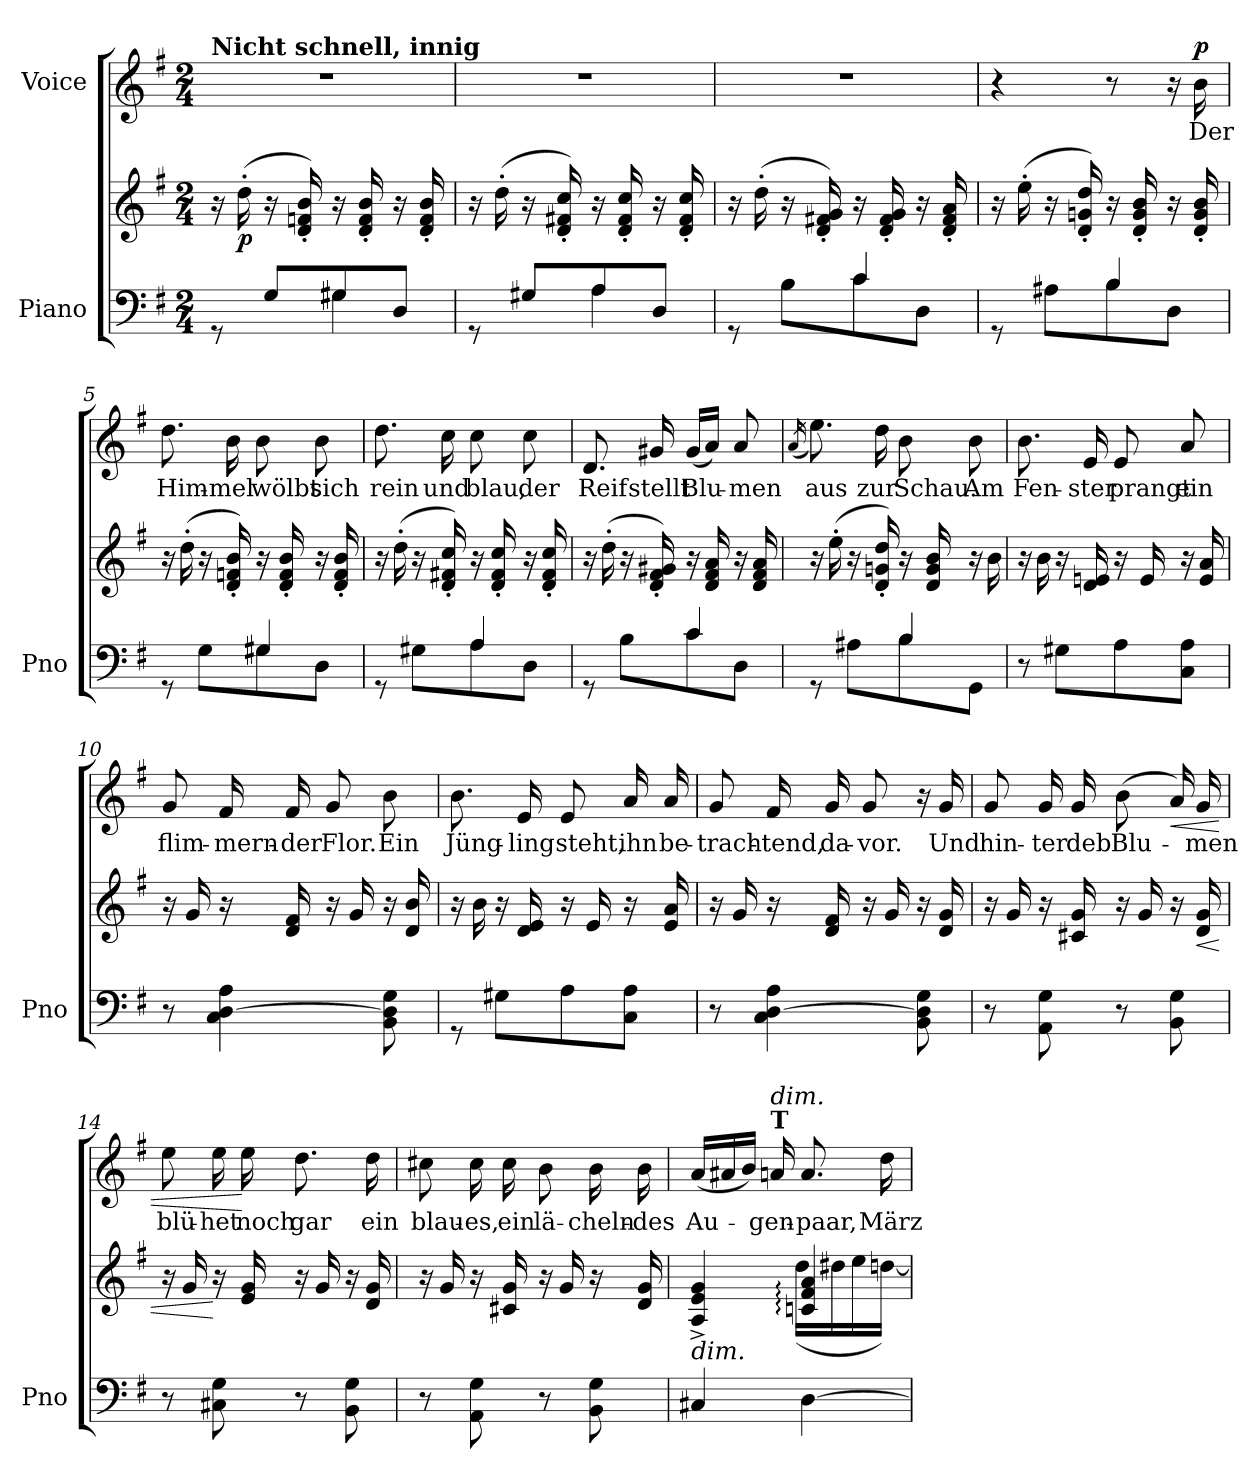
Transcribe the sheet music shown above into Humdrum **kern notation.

**kern	**kern	**dynam	**kern	**text	**dynam
*part2	*part2	*part2	*part1	*part1	*part1
*staff3	*staff2	*staff2/3	*staff1	*staff1	*staff1
*I"Piano	*	*	*I"Voice	*	*
*I'Pno	*	*	*	*	*
*clefF4	*clefG2	*	*clefG2	*	*
*k[f#]	*k[f#]	*	*k[f#]	*	*
*M2/4	*M2/4	*	*M2/4	*	*
=1	=1	=1	=1	=1	=1
*^	*	*	*	*	*
!	!	!	!	!LO:TX:a:B:t=Nicht schnell, innig	!	!
8rGG	4ryy	16r	.	2r	.	.
!	!	!	!LO:DY:b	!	!	!
.	.	(>16dd'\	p	.	.	.
8G/L	.	16r	.	.	.	.
.	.	16d/' 16fn/' 16b/')	.	.	.	.
8G#X/	4G#\	16r	.	.	.	.
.	.	16d/' 16f/' 16b/'	.	.	.	.
8D/J	.	16r	.	.	.	.
.	.	16d/' 16f/' 16b/'	.	.	.	.
=2	=2	=2	=2	=2	=2	=2
8rGG	4ryy	16r	.	2r	.	.
.	.	(>16dd'\	.	.	.	.
8G#X/L	.	16r	.	.	.	.
.	.	16d/' 16f#X/' 16cc/')	.	.	.	.
8A/	4A\	16r	.	.	.	.
.	.	16d/' 16f#/' 16cc/'	.	.	.	.
8D/J	.	16r	.	.	.	.
.	.	16d/' 16f#/' 16cc/'	.	.	.	.
=3	=3	=3	=3	=3	=3	=3
8rGG	4ryy	16r	.	2r	.	.
.	.	(>16dd'\	.	.	.	.
8B\L	.	16r	.	.	.	.
.	.	16d/' 16f#X/' 16g/')	.	.	.	.
8c\	4c/	16r	.	.	.	.
.	.	16d/' 16f#/' 16g/'	.	.	.	.
8D\J	.	16r	.	.	.	.
.	.	16d/' 16f#/' 16a/'	.	.	.	.
!!LO:LB:g=z
=4	=4	=4	=4	=4	=4	=4
8rGG	4ryy	16r	.	4r	.	.
.	.	(>16ee'\	.	.	.	.
8A#X\L	.	16r	.	.	.	.
.	.	16d/' 16gn/' 16dd/')	.	.	.	.
8B\	4B/	16r	.	8r	.	.
.	.	16d/' 16g/' 16b/'	.	.	.	.
8D\J	.	16r	.	16r	.	.
!	!	!	!	!	!LO:LY:b	!LO:DY:a
.	.	16d/' 16g/' 16b/'	.	16b\	Der	p
=5	=5	=5	=5	=5	=5	=5
!	!	!	!	!	!LO:LY:b	!
8rGG	4ryy	16r	.	8.dd\	Him-	.
.	.	(>16dd'\	.	.	.	.
8G\L	.	16r	.	.	.	.
!	!	!	!	!	!LO:LY:b	!
.	.	16d/' 16fn/' 16b/')	.	16b\	-mel	.
!	!	!	!	!	!LO:LY:b	!
8G#X\	4G#/	16r	.	8b\	wölbt	.
.	.	16d/' 16f/' 16b/'	.	.	.	.
!	!	!	!	!	!LO:LY:b	!
8D\J	.	16r	.	8b\	sich	.
.	.	16d/' 16f/' 16b/'	.	.	.	.
=6	=6	=6	=6	=6	=6	=6
!	!	!	!	!	!LO:LY:b	!
8rGG	4ryy	16r	.	8.dd\	rein	.
.	.	(>16dd'\	.	.	.	.
8G#X\L	.	16r	.	.	.	.
!	!	!	!	!	!LO:LY:b	!
.	.	16d/' 16f#X/' 16cc/')	.	16cc\	und	.
!	!	!	!	!	!LO:LY:b	!
8A\	4A/	16r	.	8cc\	blau,	.
.	.	16d/' 16f#/' 16cc/'	.	.	.	.
!	!	!	!	!	!LO:LY:b	!
8D\J	.	16r	.	8cc\	der	.
.	.	16d/' 16f#/' 16cc/'	.	.	.	.
!!LO:LB:g=z
=7	=7	=7	=7	=7	=7	=7
!	!	!	!	!	!LO:LY:b	!
8rGG	4ryy	16r	.	8.d/	Reif	.
.	.	(>16dd'\	.	.	.	.
8B\L	.	16r	.	.	.	.
!	!	!	!	!	!LO:LY:b	!
.	.	16d/' 16f#/' 16g#X/')	.	16g#X/	stellt	.
!	!	!	!	!	!LO:LY:b	!
8c\	4c/	16r	.	(<16g#/LL	Blu-	.
.	.	16d/ 16f#/ 16a/	.	16a/JJ)	.	.
!	!	!	!	!	!LO:LY:b	!
8D\J	.	16r	.	8a/	-men	.
.	.	16d/ 16f#/ 16a/	.	.	.	.
=8	=8	=8	=8	=8	=8	=8
.	.	.	.	(>16qa/	.	.
!	!	!	!	!	!LO:LY:b	!
8rGG	4ryy	16r	.	8.ee\)	aus	.
.	.	(>16ee'\	.	.	.	.
8A#X\L	.	16r	.	.	.	.
!	!	!	!	!	!LO:LY:b	!
.	.	16d/' 16gn/' 16dd/')	.	16dd\	zur	.
!	!	!	!	!	!LO:LY:b	!
8B\	4B/	16r	.	8b\	Schau.	.
.	.	16d/ 16g/ 16b/	.	.	.	.
!	!	!	!	!	!LO:LY:b	!
8GG\J	.	16r	.	8b\	Am	.
.	.	16b\	.	.	.	.
*v	*v	*	*	*	*	*
=9	=9	=9	=9	=9	=9
!	!	!	!	!LO:LY:b	!
8r	16r	.	8.b\	Fen-	.
.	16b\	.	.	.	.
8G#X\L	16r	.	.	.	.
!	!	!	!	!LO:LY:b	!
.	16d/ 16en/	.	16e/	-ster	.
!	!	!	!	!LO:LY:b	!
8A\	16r	.	8e/	prangt	.
.	16e/	.	.	.	.
!	!	!	!	!LO:LY:b	!
8C\ 8A\J	16r	.	8a/	ein	.
.	16e/ 16a/	.	.	.	.
!!LO:LB:g=z
=10	=10	=10	=10	=10	=10
!	!	!	!	!LO:LY:b	!
8r	16r	.	8g/	flim-	.
.	16g/	.	.	.	.
!	!	!	!	!LO:LY:b	!
4C\ [4D\ 4A\	16r	.	16f#/	-mern-	.
!	!	!	!	!LO:LY:b	!
.	16d/ 16f#/	.	16f#/	-der	.
!	!	!	!	!LO:LY:b	!
.	16r	.	8g/	Flor.	.
.	16g/	.	.	.	.
!	!	!	!	!LO:LY:b	!
8BB\ 8D\] 8G\	16r	.	8b\	Ein	.
.	16d/ 16b/	.	.	.	.
=11	=11	=11	=11	=11	=11
!	!	!	!	!LO:LY:b	!
8rGG	16r	.	8.b\	Jüng-	.
.	16b\	.	.	.	.
8G#X\L	16r	.	.	.	.
!	!	!	!	!LO:LY:b	!
.	16d/ 16e/	.	16e/	-ling	.
!	!	!	!	!LO:LY:b	!
8A\	16r	.	8e/	steht,	.
.	16e/	.	.	.	.
!	!	!	!	!LO:LY:b	!
8C\ 8A\J	16r	.	16a/	ihn	.
!	!	!	!	!LO:LY:b	!
.	16e/ 16a/	.	16a/	be-	.
=12	=12	=12	=12	=12	=12
!	!	!	!	!LO:LY:b	!
8r	16r	.	8g/	-trach-	.
.	16g/	.	.	.	.
!	!	!	!	!LO:LY:b	!
4C\ [4D\ 4A\	16r	.	16f#/	-tend,	.
!	!	!	!	!LO:LY:b	!
.	16d/ 16f#/	.	16g/	da-	.
!	!	!	!	!LO:LY:b	!
.	16r	.	8g/	-vor.	.
.	16g/	.	.	.	.
8BB\ 8D\] 8G\	16r	.	16r	.	.
!	!	!	!	!LO:LY:b	!
.	16d/ 16g/	.	16g/	Und	.
!!LO:LB:g=z
=13	=13	=13	=13	=13	=13
!	!	!	!	!LO:LY:b	!
8r	16r	.	8g/	hin-	.
.	16g/	.	.	.	.
!	!	!	!	!LO:LY:b	!
8AA\ 8G\	16r	.	16g/	-ter	.
!	!	!	!	!LO:LY:b	!
.	16c#X/ 16g/	.	16g/	deb	.
!	!	!	!	!LO:LY:b	!
8r	16r	.	(>8b\	Blu-	.
.	16g/	.	.	.	.
!	!	!	!	!	!LO:HP:b
8BB\ 8G\	16r	.	16a/)	.	<
!	!	!LO:HP:b	!	!LO:LY:b	!
.	16d/ 16g/	<	16g/	-men	.
=14	=14	=14	=14	=14	=14
!	!	!	!	!LO:LY:b	!
8r	16r	.	8ee\	blü-	.
.	16g/	.	.	.	.
!	!	!	!	!LO:LY:b	!
8C#X\ 8G\	16r	[	16ee\	-het	.
!	!	!	!	!LO:LY:b	!
.	16e/ 16g/	.	16ee\	noch	[
!	!	!	!	!LO:LY:b	!
8r	16r	.	8.dd\	gar	.
.	16g/	.	.	.	.
8BB\ 8G\	16r	.	.	.	.
!	!	!	!	!LO:LY:b	!
.	16d/ 16g/	.	16dd\	ein	.
=15	=15	=15	=15	=15	=15
!	!	!	!	!LO:LY:b	!
8r	16r	.	8cc#X\	blau-	.
.	16g/	.	.	.	.
!	!	!	!	!LO:LY:b	!
8AA\ 8G\	16r	.	16cc#\	-es,	.
!	!	!	!	!LO:LY:b	!
.	16c#X/ 16g/	.	16cc#\	ein	.
!	!	!	!	!LO:LY:b	!
8r	16r	.	8b\	lä-	.
.	16g/	.	.	.	.
!	!	!	!	!LO:LY:b	!
8BB\ 8G\	16r	.	16b\	-cheln-	.
!	!	!	!	!LO:LY:b	!
.	16d/ 16g/	.	16b\	-des	.
!!LO:PB:g=z
=16	=16	=16	=16	=16	=16
*	*^	*	*	*	*
!	!LO:TX:b:i:t=dim.	!	!	!	!	!
!	!	!	!	!	!LO:LY:b	!
4C#X/	4A/^ 4e/^ 4g/^	4ryy	.	(<16a/LL	Au-	.
.	.	.	.	16a#X/	.	.
.	.	.	.	16b/JJ)	.	.
!	!	!	!	!LO:TX:a:B:t=T	!	!
!	!	!	!	!LO:TX:a:i:t=dim.	!	!
!	!	!	!	!	!LO:LY:b	!
.	.	.	.	16an/	-gen-	.
!	!	!	!	!	!LO:LY:b	!
[4D\	4cn/: 4f#/: 4a/:	(>16dd\LL	.	8.a/	-paar,	.
.	.	16dd#X\	.	.	.	.
.	.	16ee\	.	.	.	.
!	!	!	!	!	!LO:LY:b	!
.	.	[16ddn\JJ)	.	16dd\	März-	.
*	*v	*v	*	*	*	*
=	=	=	=	=	=
*-	*-	*-	*-	*-	*-
